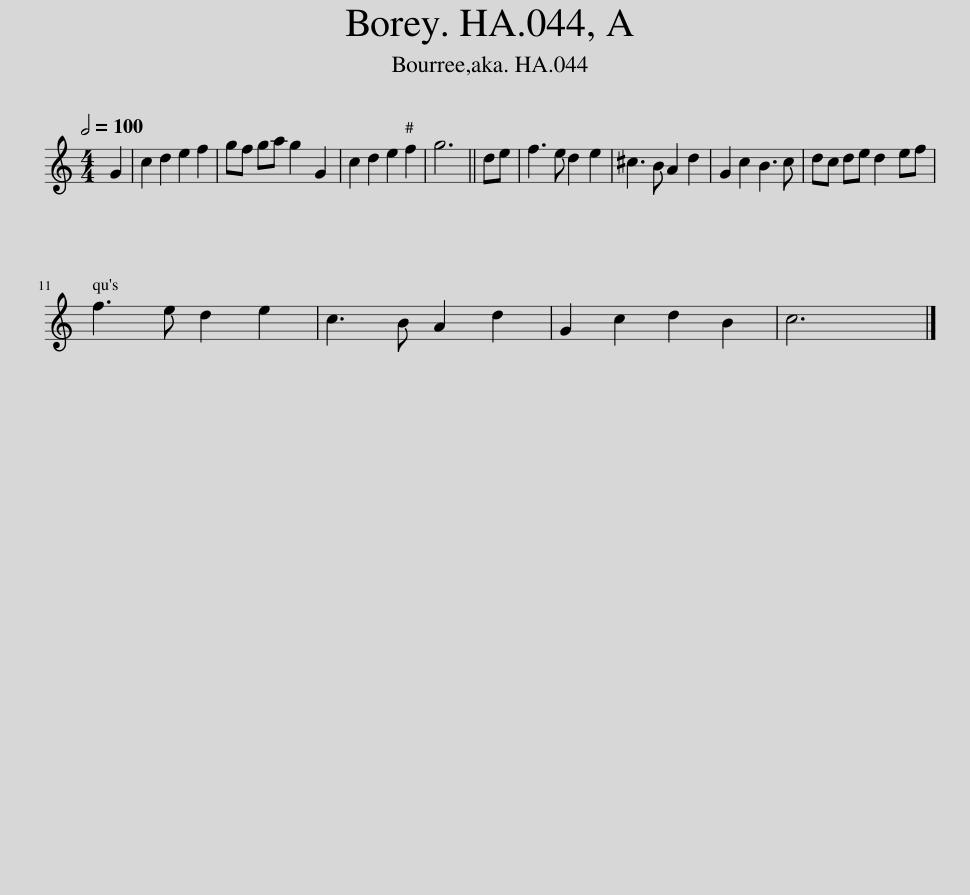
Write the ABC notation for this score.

X:1
L:1/8
Q:1/2=100
M:4/4
I:linebreak $
K:C
V:1 treble
V:1
 G2 | c2 d2 e2 f2 | gf ga g2 G2 | c2 d2 e2 f2 | g6 || %5
 de | f3 e d2 e2 | ^c3 B A2 d2 | G2 c2 B3 c | dc de d2 ef |$ %10
 f3 e d2 e2 | c3 B A2 d2 | G2 c2 d2 B2 | c6 |] %14
